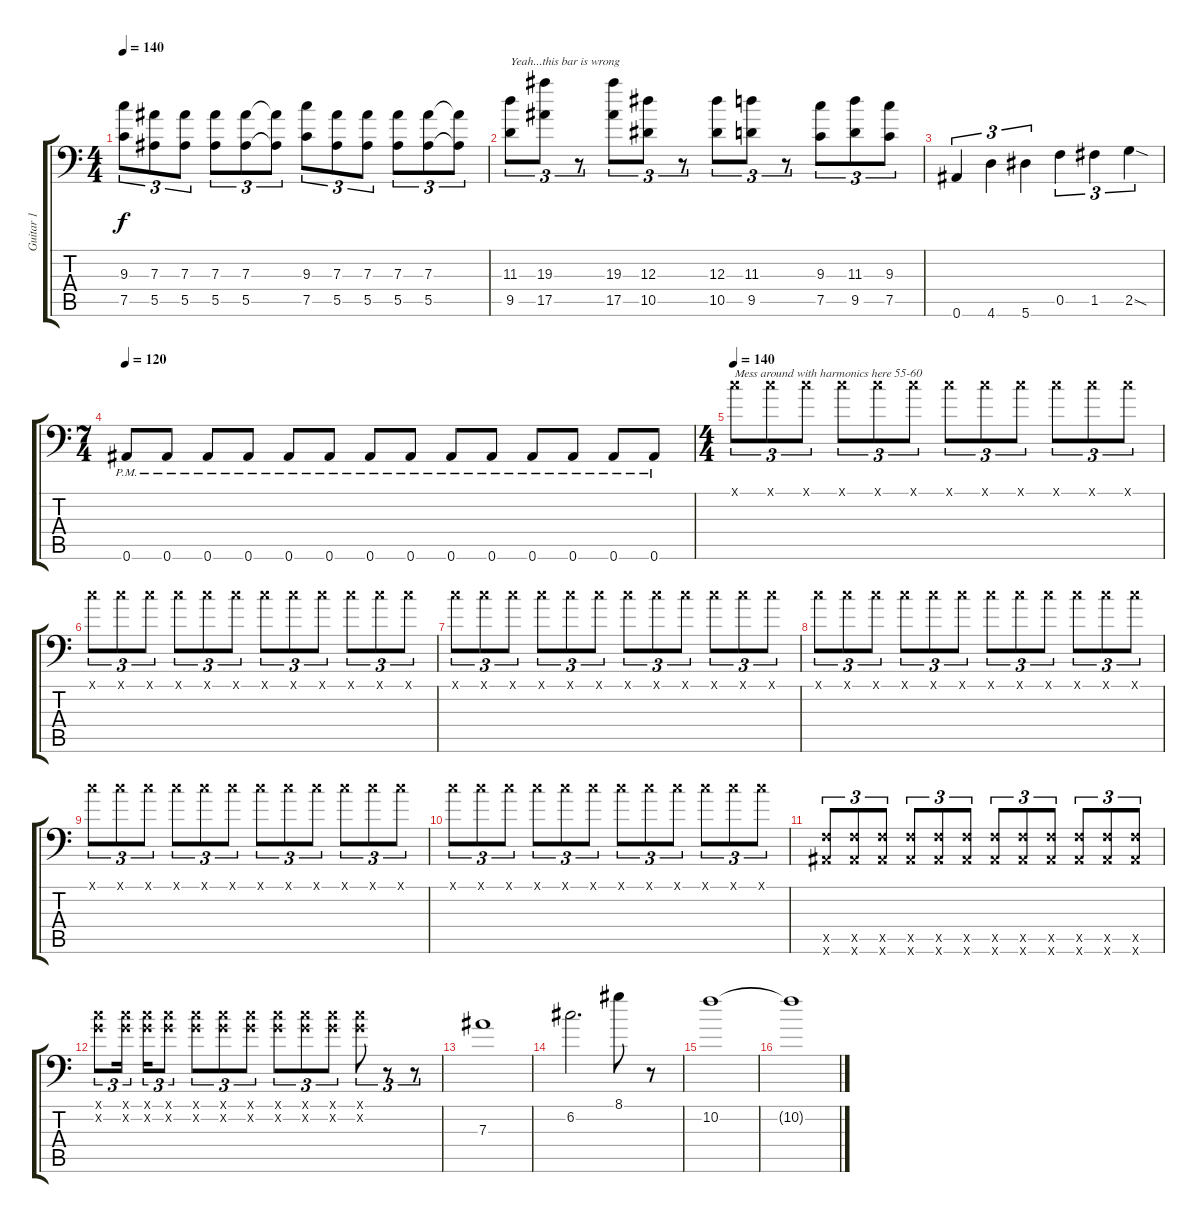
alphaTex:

\track ("Guitar 1" "Guitar 1") {instrument distortionguitar}
\staff {score tabs}
\tuning (C4 G3 Eb3 Bb2 F2 Bb1) {hide}
\ts (4 4)
\tempo 140
\clef f4
\ks c
(9.3 7.5).8{tu (3 2) dy f} (7.3 5.5).8{tu (3 2)} (7.3 5.5).8{tu (3 2)} (7.3 5.5).8{tu (3 2)} (7.3 5.5).8{tu (3 2)} (7.3{t} 5.5{t}).8{tu (3 2)} (9.3 7.5).8{tu (3 2)} (7.3 5.5).8{tu (3 2)} (7.3 5.5).8{tu (3 2)} (7.3 5.5).8{tu (3 2)} (7.3 5.5).8{tu (3 2)} (7.3{t} 5.5{t}).8{tu (3 2)} |
(11.3 9.5).8{tu (3 2) txt "Yeah...this bar is wrong"} (19.3 17.5).8{tu (3 2)} r.8{tu (3 2)} (19.3 17.5).8{tu (3 2)} (12.3 10.5).8{tu (3 2)} r.8{tu (3 2)} (12.3 10.5).8{tu (3 2)} (11.3 9.5).8{tu (3 2)} r.8{tu (3 2)} (9.3 7.5).8{tu (3 2)} (11.3 9.5).8{tu (3 2)} (9.3 7.5).8{tu (3 2)} |
0.6.4{tu (3 2)} 4.6.4{tu (3 2)} 5.6.4{tu (3 2)} 0.5.4{tu (3 2)} 1.5.4{tu (3 2)} 2.5{sod}.4{tu (3 2)} |
\ts (7 4)
\tempo 120
0.6{pm}.8 0.6{pm}.8 0.6{pm}.8 0.6{pm}.8 0.6{pm}.8 0.6{pm}.8 0.6{pm}.8 0.6{pm}.8 0.6{pm}.8 0.6{pm}.8 0.6{pm}.8 0.6{pm}.8 0.6{pm}.8 0.6{pm}.8 |
\ts (4 4)
\tempo 140
0.1{x}.8{tu (3 2) txt "Mess around with harmonics here 55-60"} 0.1{x}.8{tu (3 2)} 0.1{x}.8{tu (3 2)} 0.1{x}.8{tu (3 2)} 0.1{x}.8{tu (3 2)} 0.1{x}.8{tu (3 2)} 0.1{x}.8{tu (3 2)} 0.1{x}.8{tu (3 2)} 0.1{x}.8{tu (3 2)} 0.1{x}.8{tu (3 2)} 0.1{x}.8{tu (3 2)} 0.1{x}.8{tu (3 2)} |
0.1{x}.8{tu (3 2)} 0.1{x}.8{tu (3 2)} 0.1{x}.8{tu (3 2)} 0.1{x}.8{tu (3 2)} 0.1{x}.8{tu (3 2)} 0.1{x}.8{tu (3 2)} 0.1{x}.8{tu (3 2)} 0.1{x}.8{tu (3 2)} 0.1{x}.8{tu (3 2)} 0.1{x}.8{tu (3 2)} 0.1{x}.8{tu (3 2)} 0.1{x}.8{tu (3 2)} |
0.1{x}.8{tu (3 2)} 0.1{x}.8{tu (3 2)} 0.1{x}.8{tu (3 2)} 0.1{x}.8{tu (3 2)} 0.1{x}.8{tu (3 2)} 0.1{x}.8{tu (3 2)} 0.1{x}.8{tu (3 2)} 0.1{x}.8{tu (3 2)} 0.1{x}.8{tu (3 2)} 0.1{x}.8{tu (3 2)} 0.1{x}.8{tu (3 2)} 0.1{x}.8{tu (3 2)} |
0.1{x}.8{tu (3 2)} 0.1{x}.8{tu (3 2)} 0.1{x}.8{tu (3 2)} 0.1{x}.8{tu (3 2)} 0.1{x}.8{tu (3 2)} 0.1{x}.8{tu (3 2)} 0.1{x}.8{tu (3 2)} 0.1{x}.8{tu (3 2)} 0.1{x}.8{tu (3 2)} 0.1{x}.8{tu (3 2)} 0.1{x}.8{tu (3 2)} 0.1{x}.8{tu (3 2)} |
0.1{x}.8{tu (3 2)} 0.1{x}.8{tu (3 2)} 0.1{x}.8{tu (3 2)} 0.1{x}.8{tu (3 2)} 0.1{x}.8{tu (3 2)} 0.1{x}.8{tu (3 2)} 0.1{x}.8{tu (3 2)} 0.1{x}.8{tu (3 2)} 0.1{x}.8{tu (3 2)} 0.1{x}.8{tu (3 2)} 0.1{x}.8{tu (3 2)} 0.1{x}.8{tu (3 2)} |
0.1{x}.8{tu (3 2)} 0.1{x}.8{tu (3 2)} 0.1{x}.8{tu (3 2)} 0.1{x}.8{tu (3 2)} 0.1{x}.8{tu (3 2)} 0.1{x}.8{tu (3 2)} 0.1{x}.8{tu (3 2)} 0.1{x}.8{tu (3 2)} 0.1{x}.8{tu (3 2)} 0.1{x}.8{tu (3 2)} 0.1{x}.8{tu (3 2)} 0.1{x}.8{tu (3 2)} |
(0.5{x} 0.6{x}).8{tu (3 2)} (0.5{x} 0.6{x}).8{tu (3 2)} (0.5{x} 0.6{x}).8{tu (3 2)} (0.5{x} 0.6{x}).8{tu (3 2)} (0.5{x} 0.6{x}).8{tu (3 2)} (0.5{x} 0.6{x}).8{tu (3 2)} (0.5{x} 0.6{x}).8{tu (3 2)} (0.5{x} 0.6{x}).8{tu (3 2)} (0.5{x} 0.6{x}).8{tu (3 2)} (0.5{x} 0.6{x}).8{tu (3 2)} (0.5{x} 0.6{x}).8{tu (3 2)} (0.5{x} 0.6{x}).8{tu (3 2)} |
(0.1{x} 0.2{x}).8{tu (3 2)} (0.1{x} 0.2{x}).16{tu (3 2) beam splitsecondary} (0.1{x} 0.2{x}).16{tu (3 2)} (0.1{x} 0.2{x}).8{tu (3 2)} (0.1{x} 0.2{x}).8{tu (3 2)} (0.1{x} 0.2{x}).8{tu (3 2)} (0.1{x} 0.2{x}).8{tu (3 2)} (0.1{x} 0.2{x}).8{tu (3 2)} (0.1{x} 0.2{x}).8{tu (3 2)} (0.1{x} 0.2{x}).8{tu (3 2)} (0.1{x} 0.2{x}).8{tu (3 2)} r.8{tu (3 2)} r.8{tu (3 2)} |
7.3.1 |
6.2.2{d} 8.1.8 r.8 |
10.2.1 |
10.2{t}.1
